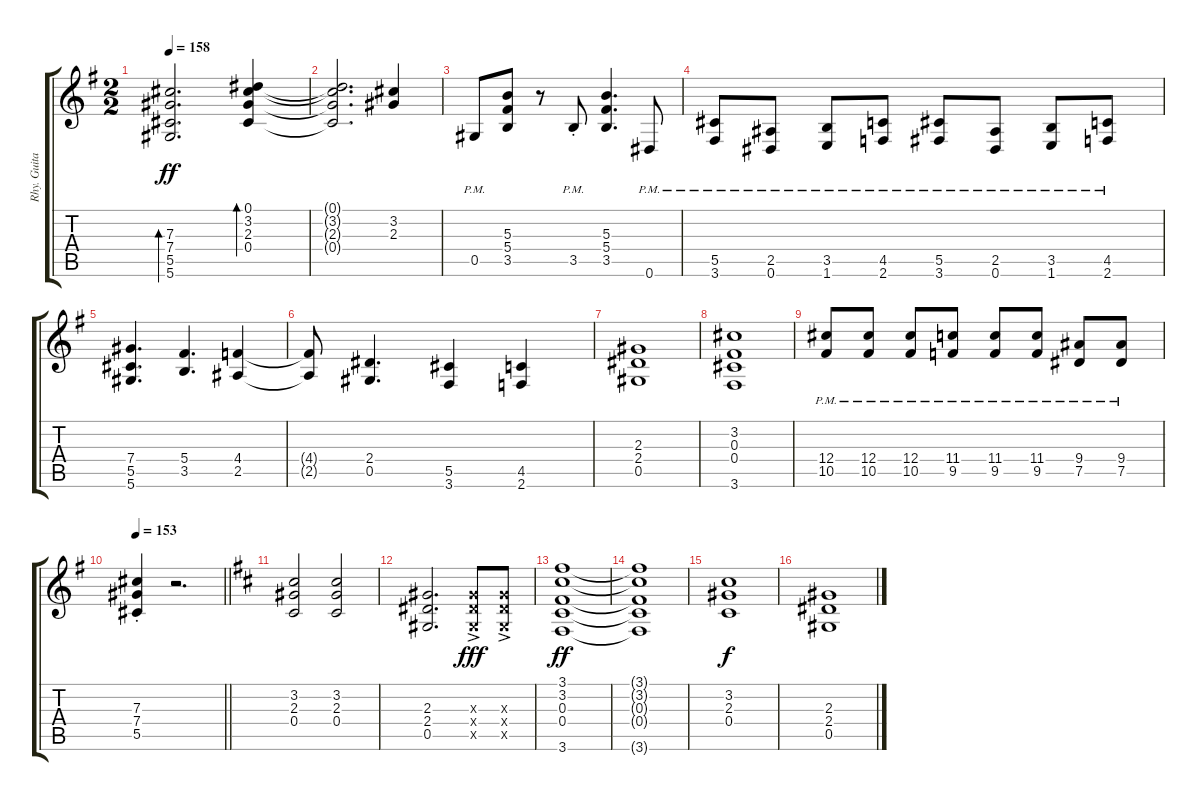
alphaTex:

\track ("Rhy. Guitar" "Rhy. Guita") {instrument distortionguitar}
\staff {score tabs}
\tuning (Eb4 Bb3 Gb3 Db3 Ab2 Eb2) {hide}
\ts (2 2)
\tempo 158
\clef g2
\ks g
(7.3 7.4 5.5 5.6).2{d bd 30 dy ff} (0.1 3.2 2.3 0.4).4{bd 30} |
(0.1{t} 3.2{t} 2.3{t} 0.4{t}).2{d} (3.2 2.3).4 |
0.5{pm}.8 (5.3 5.4 3.5).8 r.8 3.5{pm st}.8 (5.3 5.4 3.5).4{d} 0.6{pm}.8 |
(5.5{pm} 3.6{pm}).8 (2.5{pm} 0.6{pm}).8 (3.5{pm} 1.6{pm}).8 (4.5{pm} 2.6{pm}).8 (5.5{pm} 3.6{pm}).8 (2.5{pm} 0.6{pm}).8 (3.5{pm} 1.6{pm}).8 (4.5{pm} 2.6{pm}).8 |
(7.4 5.5 5.6).4{d} (5.4 3.5).4{d} (4.4 2.5).4 |
(4.4{t} 2.5{t}).8 (2.4 0.5).4{d} (5.5 3.6).4 (4.5 2.6).4 |
(2.3 2.4 0.5).1 |
(3.2 0.3 0.4 3.6).1 |
(12.4{pm} 10.5{pm}).8 (12.4{pm} 10.5{pm}).8 (12.4{pm} 10.5{pm}).8 (11.4{pm} 9.5{pm}).8 (11.4{pm} 9.5{pm}).8 (11.4{pm} 9.5{pm}).8 (9.4{pm} 7.5{pm}).8 (9.4{pm} 7.5{pm}).8 |
\tempo 153
\barLineRight lightlight
(7.3{st} 7.4{st} 5.5{st}).4 r.2{d} |
\ks d
(3.2 2.3 0.4).2 (3.2 2.3 0.4).2 |
(2.3 2.4 0.5).2{d} (2.3{ac x} 2.4{ac x} 0.5{ac x}).8{dy fff} (2.3{ac x} 2.4{ac x} 0.5{ac x}).8 |
(3.1 3.2 0.3 0.4 3.6).1{dy ff} |
(3.1{t} 3.2{t} 0.3{t} 0.4{t} 3.6{t}).1 |
(3.2 2.3 0.4).1{dy f} |
(2.3 2.4 0.5).1
